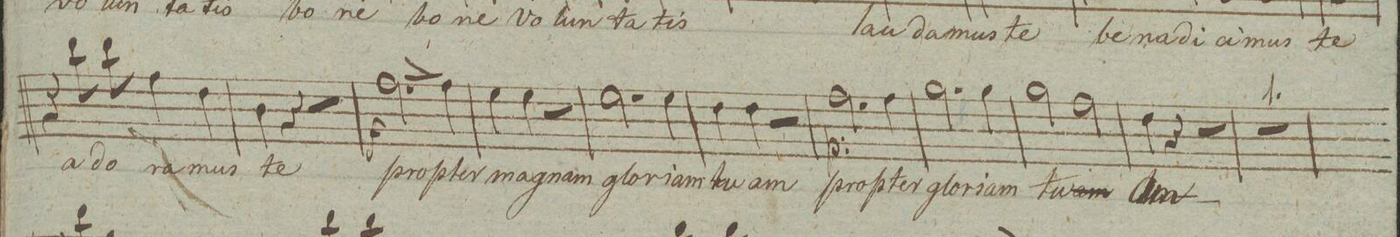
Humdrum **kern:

**kern	**text	**dynam
*I"Alto.	*	*
*clefC3	*	*
*k[]	*	*
*met(c|)	*	*
*M2/2	*	*
4r	.	.
8cc\	a-	.
8cc\	-do-	.
4g\	-ra-	.
4e\	-mus	.
=33	=33	=33
4c\	te	.
4r	.	.
2r	.	.
=34	=34	=34
2.g\	pro-	f >
4g\	-pter	]
=35	=35	=35
4f\	ma-	.
4f\	-gnam	.
2r	.	.
=36	=36	=36
2.f\	glo-	.
4f\	-riam	.
=37	=37	=37
4e\	tu-	.
4e\	-am	.
2r	.	.
=38	=38	=38
2.g\	pro-	p
4g\	-pter	.
=39	=39	=39
2.a\	glo-	.
4a\	-riam	.
=40	=40	=40
2a\	tu-	.
2g\	-[[am]]-	.
=41	=41	=41
4e\	-am	.
4r	.	.
2r	.	.
=42	=42	=42
1r	.	.
=43	=43	=43
*-	*-	*-
